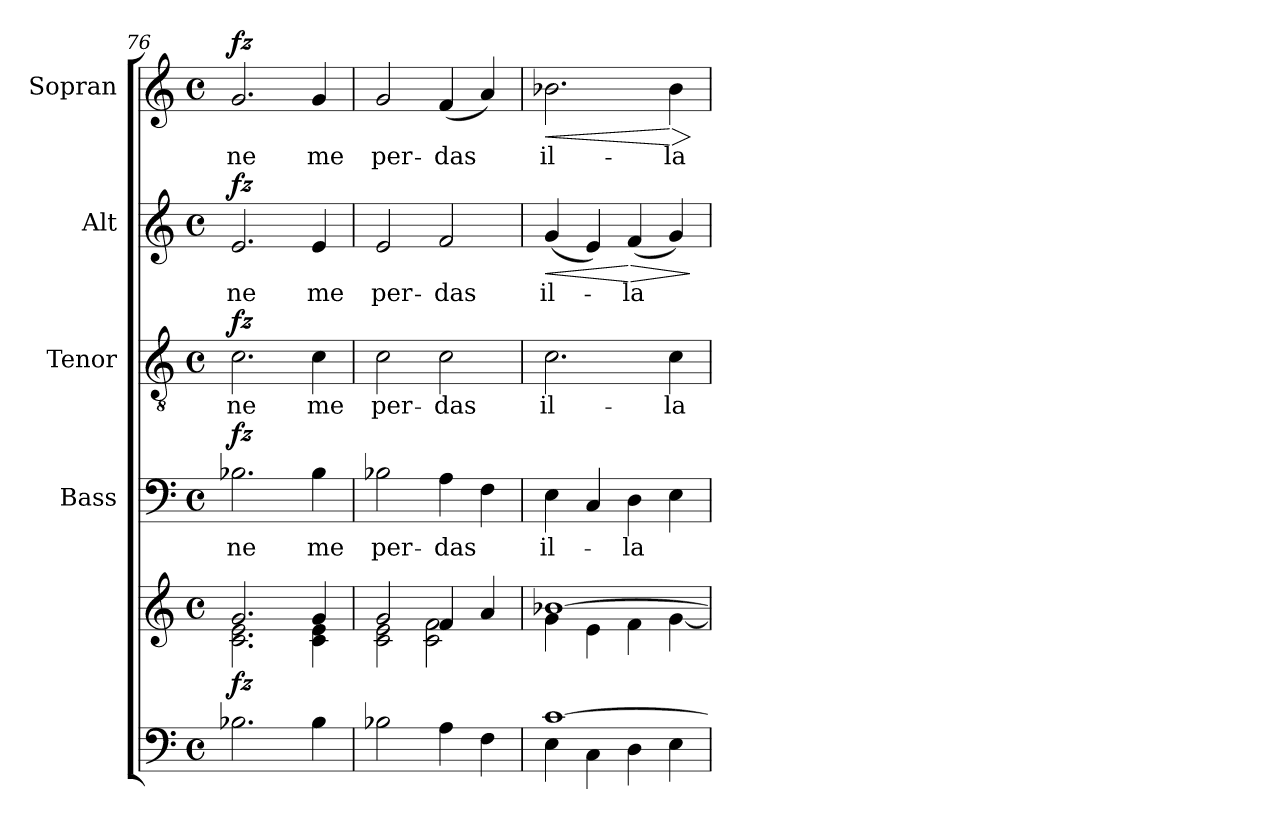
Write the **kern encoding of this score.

**kern	**kern	**dynam	**kern	**text	**dynam	**kern	**text	**dynam	**kern	**text	**dynam	**kern	**text	**dynam
*part5	*part5	*part5	*part4	*part4	*part4	*part3	*part3	*part3	*part2	*part2	*part2	*part1	*part1	*part1
*staff6	*staff5	*staff5/6	*staff4	*staff4	*staff4	*staff3	*staff3	*staff3	*staff2	*staff2	*staff2	*staff1	*staff1	*staff1
*	*	*	*I"Bass	*	*	*I"Tenor	*	*	*I"Alt	*	*	*I"Sopran	*	*
*	*	*	*I'B.	*	*	*I'T.	*	*	*I'A.	*	*	*I'S.	*	*
*clefF4	*clefG2	*	*clefF4	*	*	*clefGv2	*	*	*clefG2	*	*	*clefG2	*	*
*k[]	*k[]	*	*k[]	*	*	*k[]	*	*	*k[]	*	*	*k[]	*	*
*C:	*C:	*	*C:	*	*	*C:	*	*	*C:	*	*	*C:	*	*
*M4/4	*M4/4	*	*M4/4	*	*	*M4/4	*	*	*M4/4	*	*	*M4/4	*	*
*met(c)	*met(c)	*	*met(c)	*	*	*met(c)	*	*	*met(c)	*	*	*met(c)	*	*
=76	=76	=76	=76	=76	=76	=76	=76	=76	=76	=76	=76	=76	=76	=76
*	*^	*	*	*	*	*	*	*	*	*	*	*	*	*
!	!	!	!LO:DY:b	!	!LO:LY:b	!LO:DY:a	!	!LO:LY:b	!LO:DY:a	!	!LO:LY:b	!LO:DY:a	!	!LO:LY:b	!LO:DY:a
2.B-X\	2.g/	2.c\ 2.e\	fz	2.B-X\	ne	fz	2.c\	ne	fz	2.e/	ne	fz	2.g/	ne	fz
!	!	!	!	!	!LO:LY:b	!	!	!LO:LY:b	!	!	!LO:LY:b	!	!	!LO:LY:b	!
4B-\	4g/	4c\ 4e\	.	4B-\	me	.	4c\	me	.	4e/	me	.	4g/	me	.
!!LO:PB:g=z
=77	=77	=77	=77	=77	=77	=77	=77	=77	=77	=77	=77	=77	=77	=77	=77
!	!	!	!	!	!LO:LY:b	!	!	!LO:LY:b	!	!	!LO:LY:b	!	!	!LO:LY:b	!
2B-X\	2g/	2c\ 2e\	.	2B-X\	per-	.	2c\	per-	.	2e/	per-	.	2g/	per-	.
!	!	!	!	!	!LO:LY:b	!	!	!LO:LY:b	!	!	!LO:LY:b	!	!	!LO:LY:b	!
4A\	4f/	2c\ 2f\	.	4A\	-das	.	2c\	-das	.	2f/	-das	.	(<4f/	-das	.
4F\	4a/	.	.	4F\	.	.	.	.	.	.	.	.	4a/)	.	.
=78	=78	=78	=78	=78	=78	=78	=78	=78	=78	=78	=78	=78	=78	=78	=78
*^	*	*	*	*	*	*	*	*	*	*	*	*	*	*	*
!	!	!	!	!	!	!LO:LY:b	!	!	!LO:LY:b	!	!	!LO:LY:b	!LO:HP:b	!	!LO:LY:b	!LO:HP:b
[>1c	4E\	[>1b-X	4g\	.	4E\	il-	.	2.c\	il-	.	(<4g/	il-	<	2.b-X\	il-	<
.	4C\	.	4e\	.	4C/	.	.	.	.	.	4e/)	.	.	.	.	.
!	!	!	!	!	!	!LO:LY:b	!	!	!	!	!	!LO:LY:b	!LO:HP:n=1:b	!	!	!
.	4D\	.	4f\	.	4D\	-la	.	.	.	.	(<4f/	-la	[ >	.	.	.
!	!	!	!	!	!	!	!	!	!LO:LY:b	!	!	!	!	!	!LO:LY:b	!LO:HP:n=1:b
.	4E\	.	[<4g\	.	4E\	.	.	4c\	-la	.	4g/)	.	.	4b-\	-la	[ >
*v	*v	*	*	*	*	*	*	*	*	*	*	*	*	*	*	*
*	*v	*v	*	*	*	*	*	*	*	*	*	*	*	*	*
.	.	.	.	.	.	.	.	.	.	.	]	.	.	]
=	=	=	=	=	=	=	=	=	=	=	=	=	=	=
*-	*-	*-	*-	*-	*-	*-	*-	*-	*-	*-	*-	*-	*-	*-
